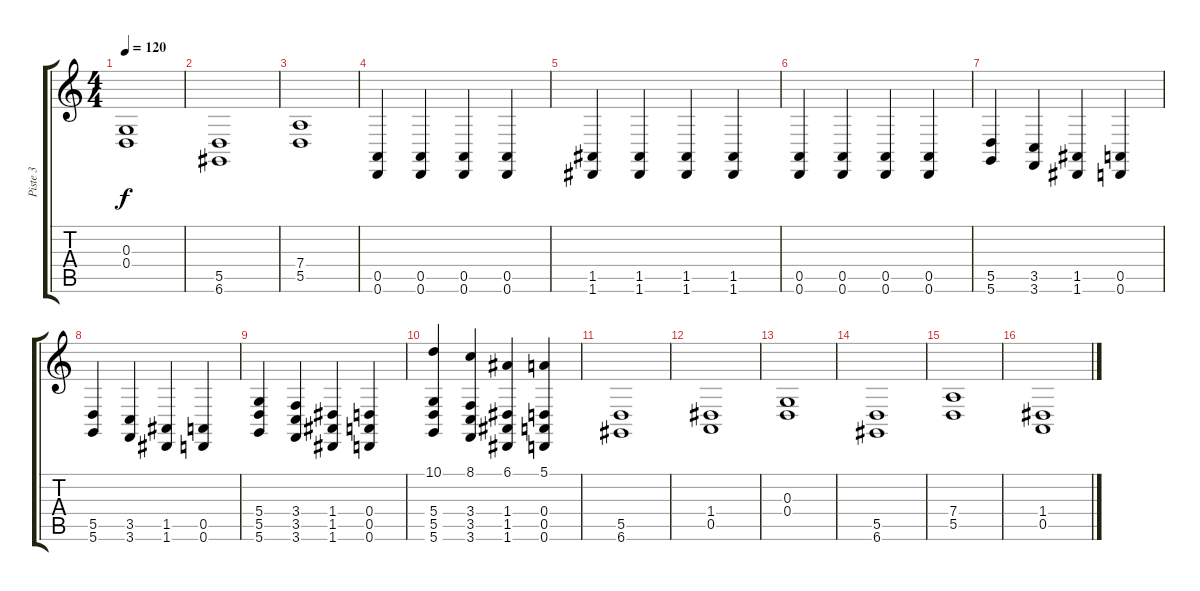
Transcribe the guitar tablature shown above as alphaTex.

\track ("Piste 3" "Piste 3") {instrument tremolostrings}
\staff {score tabs}
\tuning (E4 B3 G3 D3 A2 D2) {hide}
\ts (4 4)
\tempo 120
\clef g2
\ks c
(0.3 0.4).1{dy f} |
(5.5 6.6).1 |
(7.4 5.5).1 |
(0.5 0.6).4{volume 16} (0.5 0.6).4 (0.5 0.6).4 (0.5 0.6).4 |
(1.5 1.6).4 (1.5 1.6).4 (1.5 1.6).4 (1.5 1.6).4 |
(0.5 0.6).4 (0.5 0.6).4 (0.5 0.6).4 (0.5 0.6).4 |
(5.5 5.6).4 (3.5 3.6).4 (1.5 1.6).4 (0.5 0.6).4 |
(5.5 5.6).4 (3.5 3.6).4 (1.5 1.6).4 (0.5 0.6).4 |
(5.4 5.5 5.6).4 (3.4 3.5 3.6).4 (1.4 1.5 1.6).4 (0.4 0.5 0.6).4 |
(10.1 5.4 5.5 5.6).4 (8.1 3.4 3.5 3.6).4 (6.1 1.4 1.5 1.6).4 (5.1 0.4 0.5 0.6).4 |
(5.5 6.6).1{volume 11} |
(1.4 0.5).1{volume 12 instrument tremolostrings} |
(0.3 0.4).1 |
(5.5 6.6).1 |
(7.4 5.5).1 |
(1.4 0.5).1
